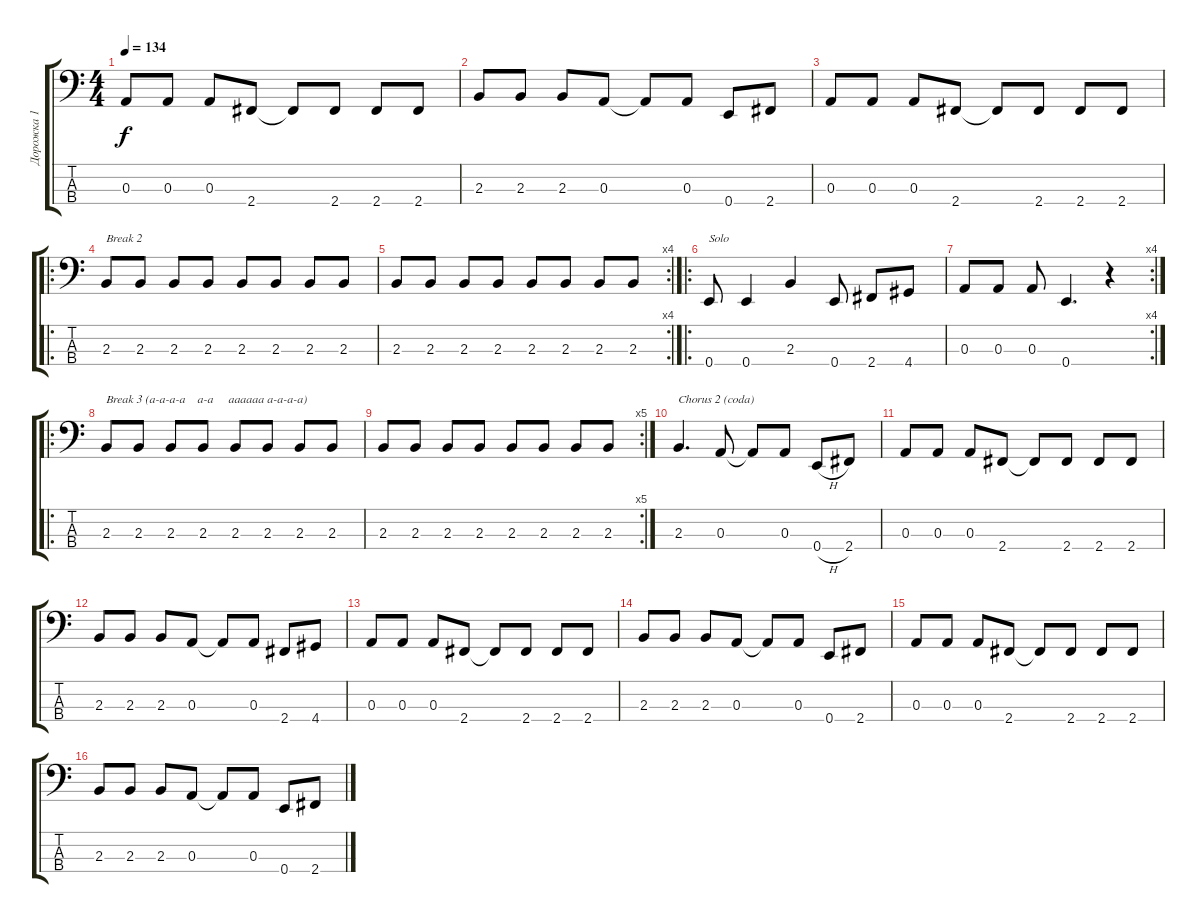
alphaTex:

\track ("Дорожка 1" "Дорожка 1") {instrument slapbass1}
\staff {score tabs}
\tuning (G2 D2 A1 E1) {hide}
\ts (4 4)
\tempo 134
\clef f4
\ks c
0.3.8{dy f} 0.3.8 0.3.8 2.4.8 2.4{t}.8 2.4.8 2.4.8 2.4.8 |
2.3.8 2.3.8 2.3.8 0.3.8 0.3{t}.8 0.3.8 0.4.8 2.4.8 |
0.3.8 0.3.8 0.3.8 2.4.8 2.4{t}.8 2.4.8 2.4.8 2.4.8 |
\ro
2.3.8{txt "Break 2"} 2.3.8 2.3.8 2.3.8 2.3.8 2.3.8 2.3.8 2.3.8 |
\rc 4
2.3.8 2.3.8 2.3.8 2.3.8 2.3.8 2.3.8 2.3.8 2.3.8 |
\ro
0.4.8{txt "Solo"} 0.4.4 2.3.4 0.4.8 2.4.8 4.4.8 |
\rc 4
0.3.8 0.3.8 0.3.8 0.4.4{d} r.4 |
\ro
2.3.8{txt "Break 3 (a-a-a-a    a-a     aaaaaa a-a-a-a)"} 2.3.8 2.3.8 2.3.8 2.3.8 2.3.8 2.3.8 2.3.8 |
\rc 5
2.3.8 2.3.8 2.3.8 2.3.8 2.3.8 2.3.8 2.3.8 2.3.8 |
2.3.4{d txt "Chorus 2 (coda)"} 0.3.8 0.3{t}.8 0.3.8 0.4{h}.8 2.4.8 |
0.3.8 0.3.8 0.3.8 2.4.8 2.4{t}.8 2.4.8 2.4.8 2.4.8 |
2.3.8 2.3.8 2.3.8 0.3.8 0.3{t}.8 0.3.8 2.4.8 4.4.8 |
0.3.8 0.3.8 0.3.8 2.4.8 2.4{t}.8 2.4.8 2.4.8 2.4.8 |
2.3.8 2.3.8 2.3.8 0.3.8 0.3{t}.8 0.3.8 0.4.8 2.4.8 |
0.3.8 0.3.8 0.3.8 2.4.8 2.4{t}.8 2.4.8 2.4.8 2.4.8 |
2.3.8 2.3.8 2.3.8 0.3.8 0.3{t}.8 0.3.8 0.4.8 2.4.8
